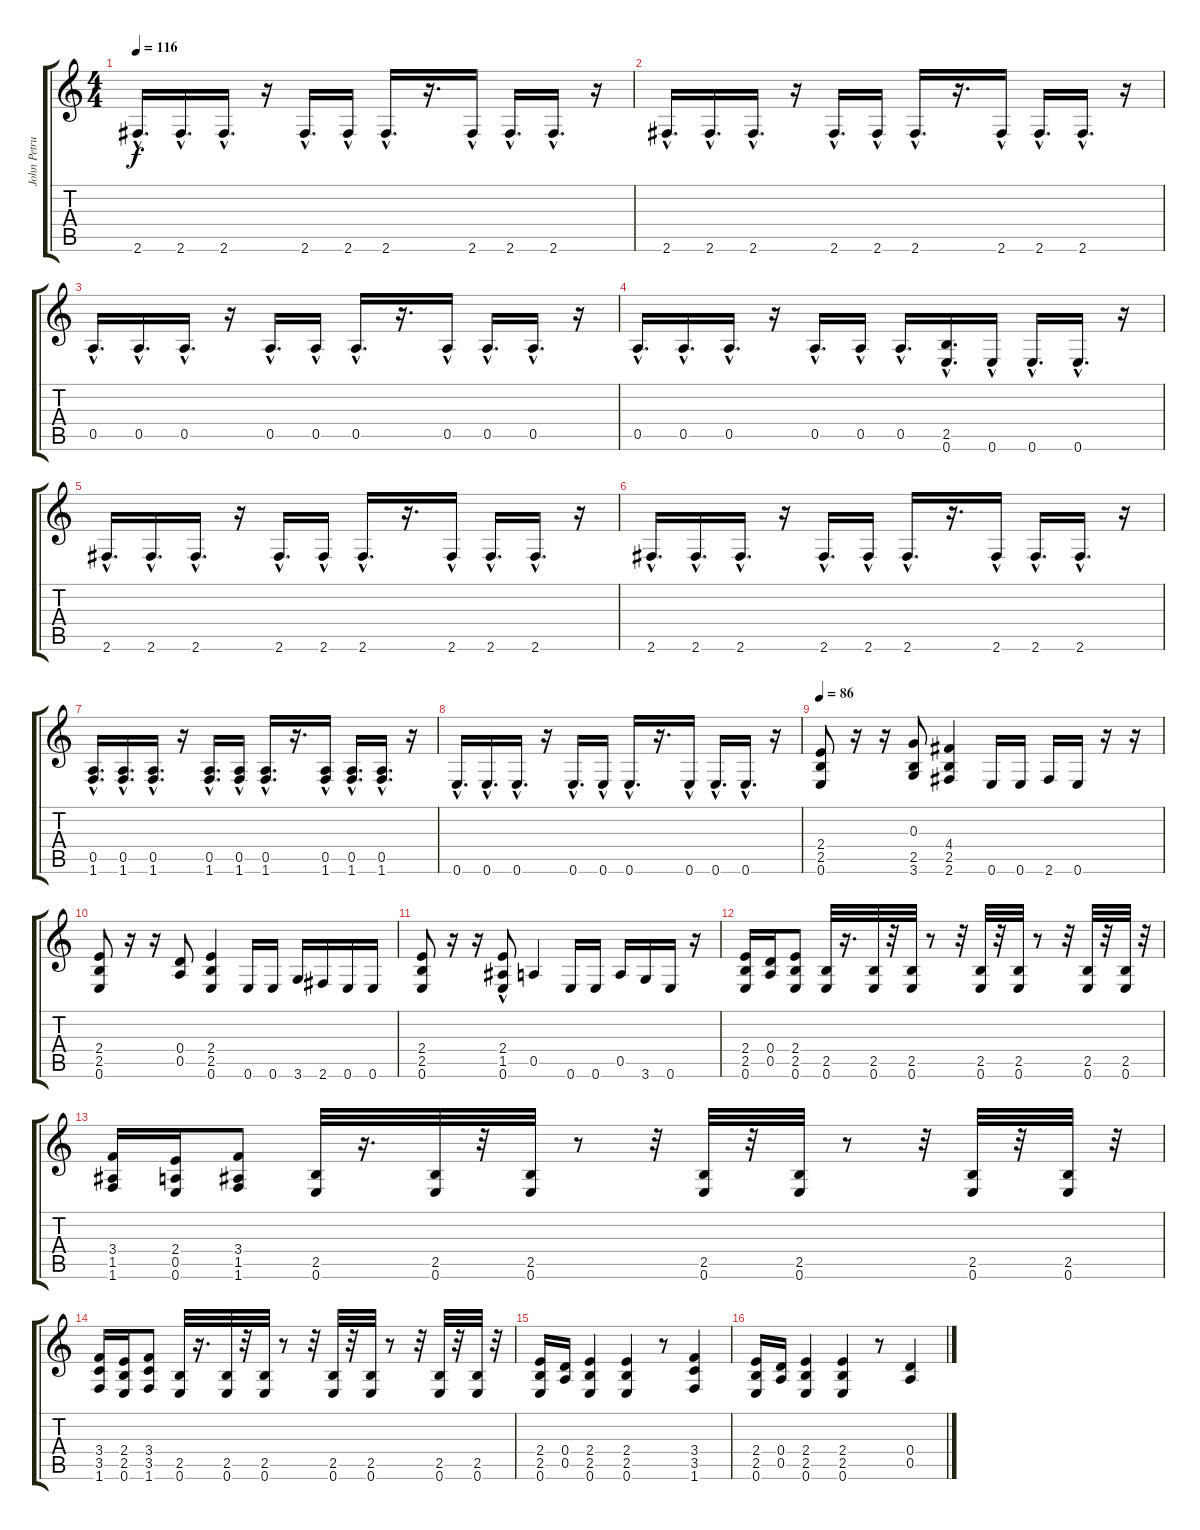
\track ("John Petrucci" "John Petru") {instrument distortionguitar}
\staff {score tabs}
\tuning (E4 B3 G3 D3 A2 E2) {hide}
\ts (4 4)
\tempo 116
\clef g2
\ks c
2.6{hac}.16{d dy f} 2.6{hac}.16{d} 2.6{hac}.16{d} r.16 2.6{hac}.16{d} 2.6{hac}.16 2.6{hac}.16{d} r.16{d} 2.6{hac}.16 2.6{hac}.16{d} 2.6{hac}.16{d} r.16 |
2.6{hac}.16{d} 2.6{hac}.16{d} 2.6{hac}.16{d} r.16 2.6{hac}.16{d} 2.6{hac}.16 2.6{hac}.16{d} r.16{d} 2.6{hac}.16 2.6{hac}.16{d} 2.6{hac}.16{d} r.16 |
0.5{hac}.16{d} 0.5{hac}.16{d} 0.5{hac}.16{d} r.16 0.5{hac}.16{d} 0.5{hac}.16 0.5{hac}.16{d} r.16{d} 0.5{hac}.16 0.5{hac}.16{d} 0.5{hac}.16{d} r.16 |
0.5{hac}.16{d} 0.5{hac}.16{d} 0.5{hac}.16{d} r.16 0.5{hac}.16{d} 0.5{hac}.16 0.5{hac}.16{d} (2.5{hac} 0.6{hac}).16{d} 0.6{hac}.16 0.6{hac}.16{d} 0.6{hac}.16{d} r.16 |
2.6{hac}.16{d} 2.6{hac}.16{d} 2.6{hac}.16{d} r.16 2.6{hac}.16{d} 2.6{hac}.16 2.6{hac}.16{d} r.16{d} 2.6{hac}.16 2.6{hac}.16{d} 2.6{hac}.16{d} r.16 |
2.6{hac}.16{d} 2.6{hac}.16{d} 2.6{hac}.16{d} r.16 2.6{hac}.16{d} 2.6{hac}.16 2.6{hac}.16{d} r.16{d} 2.6{hac}.16 2.6{hac}.16{d} 2.6{hac}.16{d} r.16 |
(0.5{hac} 1.6{hac}).16{d} (0.5{hac} 1.6{hac}).16{d} (0.5{hac} 1.6{hac}).16{d} r.16 (0.5{hac} 1.6{hac}).16{d} (0.5{hac} 1.6{hac}).16 (0.5{hac} 1.6{hac}).16{d} r.16{d} (0.5{hac} 1.6{hac}).16 (0.5{hac} 1.6{hac}).16{d} (0.5{hac} 1.6{hac}).16{d} r.16 |
0.6{hac}.16{d} 0.6{hac}.16{d} 0.6{hac}.16{d} r.16 0.6{hac}.16{d} 0.6{hac}.16 0.6{hac}.16{d} r.16{d} 0.6{hac}.16 0.6{hac}.16{d} 0.6{hac}.16{d} r.16 |
\tempo 86
(2.4 2.5 0.6).8 r.16 r.16 (0.3 2.5 3.6).8 (4.4 2.5 2.6).4 0.6.16 0.6.16 2.6.16 0.6.16 r.16 r.16 |
(2.4 2.5 0.6).8 r.16 r.16 (0.4 0.5).8 (2.4 2.5 0.6).4 0.6.16 0.6.16 3.6.16 2.6.16 0.6.16 0.6.16 |
(2.4 2.5 0.6).8 r.16 r.16 (2.4{hac} 1.5 0.6{hac}).8 0.5.4 0.6.16 0.6.16 0.5.16 3.6.16 0.6.16 r.16 |
(2.4 2.5 0.6).16 (0.4 0.5).16 (2.4 2.5 0.6).8 (2.5 0.6).32 r.16{d} (2.5 0.6).32 r.32 (2.5 0.6).32 r.8 r.32 (2.5 0.6).32 r.32 (2.5 0.6).32 r.8 r.32 (2.5 0.6).32 r.32 (2.5 0.6).32 r.32 |
(3.4 1.5 1.6).16 (2.4 0.5 0.6).16 (3.4 1.5 1.6).8 (2.5 0.6).32 r.16{d} (2.5 0.6).32 r.32 (2.5 0.6).32 r.8 r.32 (2.5 0.6).32 r.32 (2.5 0.6).32 r.8 r.32 (2.5 0.6).32 r.32 (2.5 0.6).32 r.32 |
(3.4 3.5 1.6).16 (2.4 2.5 0.6).16 (3.4 3.5 1.6).8 (2.5 0.6).32 r.16{d} (2.5 0.6).32 r.32 (2.5 0.6).32 r.8 r.32 (2.5 0.6).32 r.32 (2.5 0.6).32 r.8 r.32 (2.5 0.6).32 r.32 (2.5 0.6).32 r.32 |
(2.4 2.5 0.6).16 (0.4 0.5).16 (2.4 2.5 0.6).4 (2.4 2.5 0.6).4 r.8 (3.4 3.5 1.6).4 |
(2.4 2.5 0.6).16 (0.4 0.5).16 (2.4 2.5 0.6).4 (2.4 2.5 0.6).4 r.8 (0.4 0.5).4
